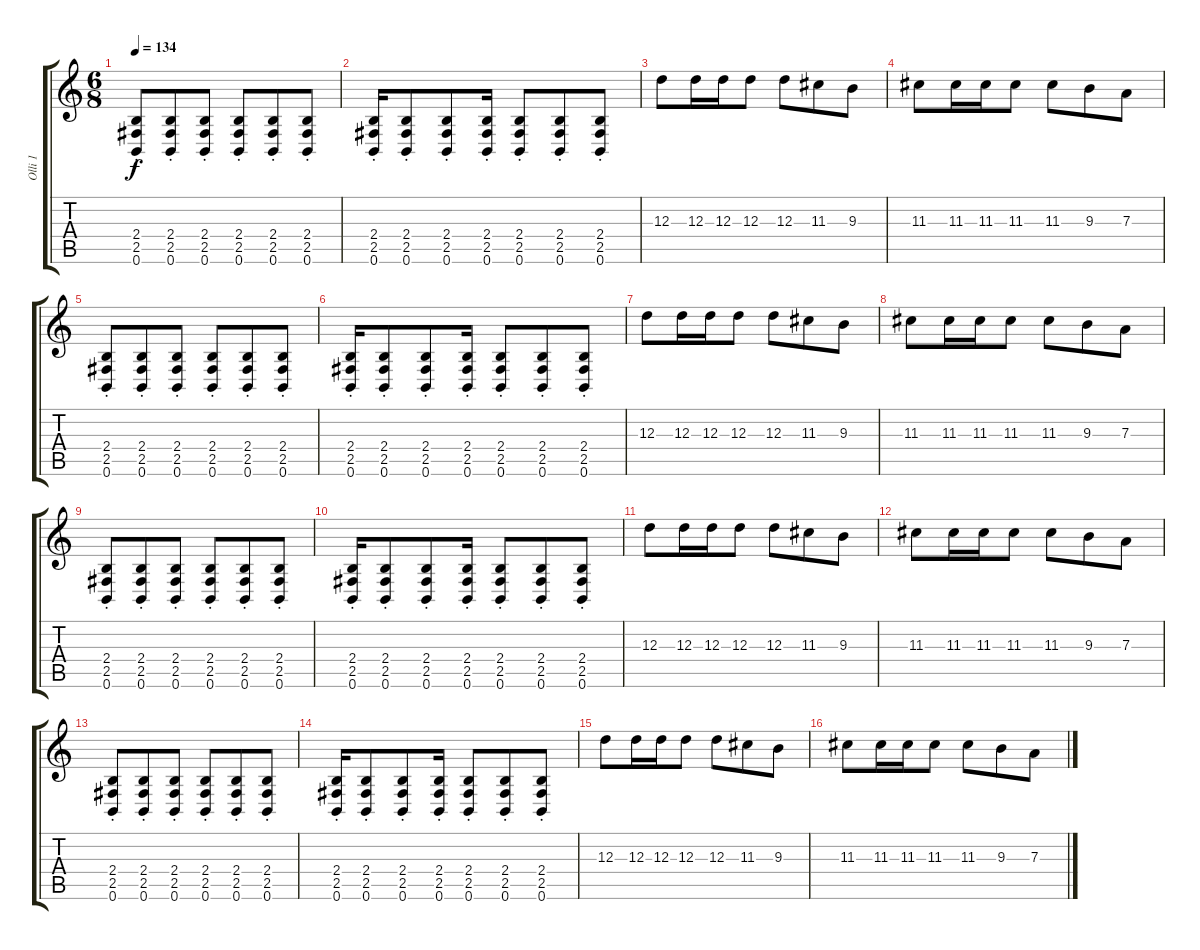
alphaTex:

\track ("Olli 1" "Olli 1") {instrument distortionguitar}
\staff {score tabs}
\tuning (B3 Gb3 D3 A2 E2 B1) {hide}
\ts (6 8)
\tempo 134
\clef g2
\ks c
(2.4{st} 2.5{st} 0.6{st}).8{dy f} (2.4 2.5{st} 0.6).8 (2.4 2.5{st} 0.6).8 (2.4 2.5{st} 0.6).8 (2.4 2.5{st} 0.6).8 (2.4 2.5{st} 0.6).8 |
(2.4 2.5{st} 0.6).16 (2.4 2.5{st} 0.6).8 (2.4 2.5{st} 0.6).8 (2.4 2.5{st} 0.6).16 (2.4 2.5{st} 0.6).8 (2.4 2.5{st} 0.6).8 (2.4 2.5{st} 0.6).8 |
12.3.8 12.3.16 12.3.16 12.3.8 12.3.8 11.3.8 9.3.8 |
11.3.8 11.3.16 11.3.16 11.3.8 11.3.8 9.3.8 7.3.8 |
(2.4{st} 2.5{st} 0.6{st}).8 (2.4 2.5{st} 0.6).8 (2.4 2.5{st} 0.6).8 (2.4 2.5{st} 0.6).8 (2.4 2.5{st} 0.6).8 (2.4 2.5{st} 0.6).8 |
(2.4 2.5{st} 0.6).16 (2.4 2.5{st} 0.6).8 (2.4 2.5{st} 0.6).8 (2.4 2.5{st} 0.6).16 (2.4 2.5{st} 0.6).8 (2.4 2.5{st} 0.6).8 (2.4 2.5{st} 0.6).8 |
12.3.8 12.3.16 12.3.16 12.3.8 12.3.8 11.3.8 9.3.8 |
11.3.8 11.3.16 11.3.16 11.3.8 11.3.8 9.3.8 7.3.8 |
(2.4{st} 2.5{st} 0.6{st}).8 (2.4 2.5{st} 0.6).8 (2.4 2.5{st} 0.6).8 (2.4 2.5{st} 0.6).8 (2.4 2.5{st} 0.6).8 (2.4 2.5{st} 0.6).8 |
(2.4 2.5{st} 0.6).16 (2.4 2.5{st} 0.6).8 (2.4 2.5{st} 0.6).8 (2.4 2.5{st} 0.6).16 (2.4 2.5{st} 0.6).8 (2.4 2.5{st} 0.6).8 (2.4 2.5{st} 0.6).8 |
12.3.8 12.3.16 12.3.16 12.3.8 12.3.8 11.3.8 9.3.8 |
11.3.8 11.3.16 11.3.16 11.3.8 11.3.8 9.3.8 7.3.8 |
(2.4{st} 2.5{st} 0.6{st}).8 (2.4 2.5{st} 0.6).8 (2.4 2.5{st} 0.6).8 (2.4 2.5{st} 0.6).8 (2.4 2.5{st} 0.6).8 (2.4 2.5{st} 0.6).8 |
(2.4 2.5{st} 0.6).16 (2.4 2.5{st} 0.6).8 (2.4 2.5{st} 0.6).8 (2.4 2.5{st} 0.6).16 (2.4 2.5{st} 0.6).8 (2.4 2.5{st} 0.6).8 (2.4 2.5{st} 0.6).8 |
12.3.8 12.3.16 12.3.16 12.3.8 12.3.8 11.3.8 9.3.8 |
11.3.8 11.3.16 11.3.16 11.3.8 11.3.8 9.3.8 7.3.8
